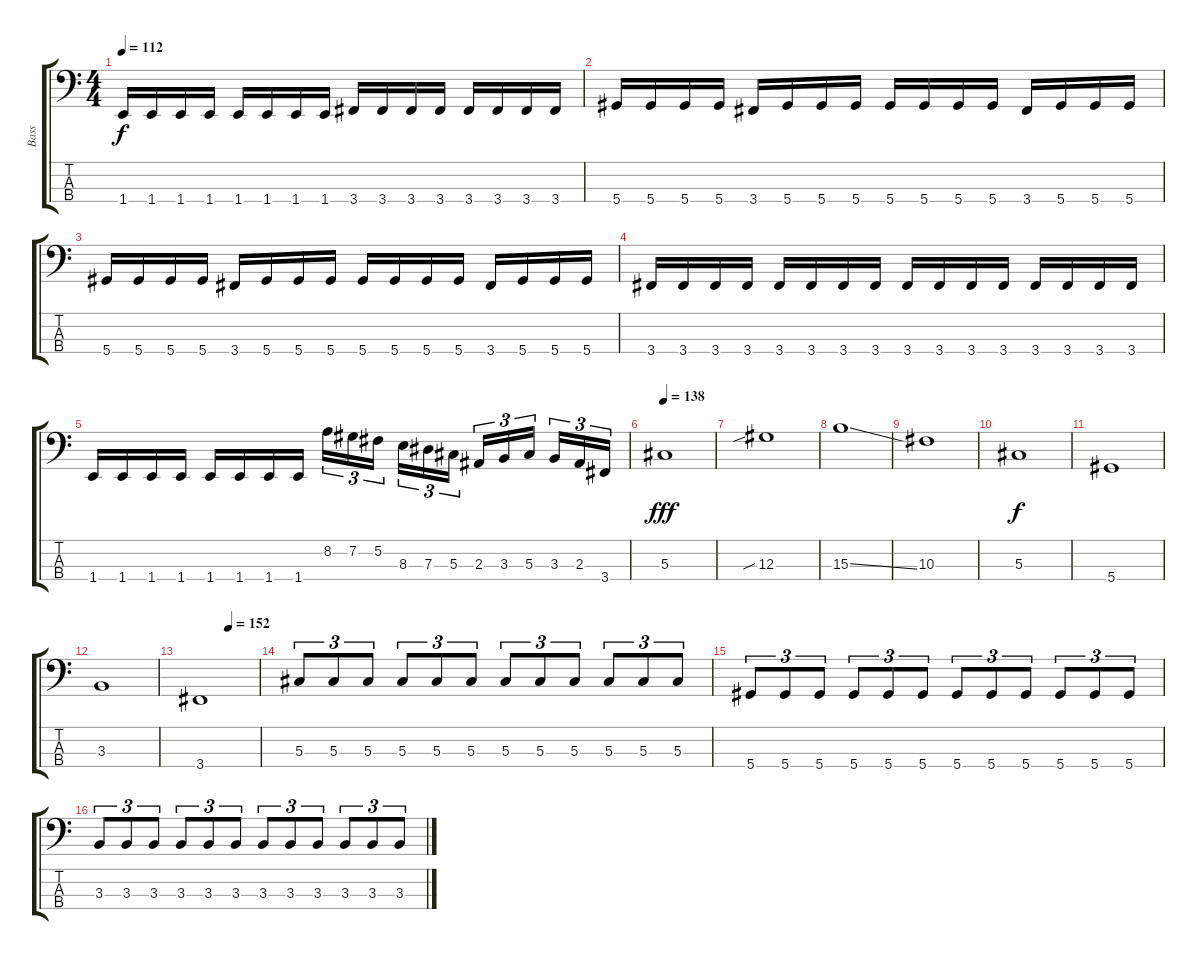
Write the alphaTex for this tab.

\track ("Bass" "Bass") {instrument electricbasspick}
\staff {score tabs}
\tuning (Gb2 Db2 Ab1 Eb1) {hide}
\ts (4 4)
\tempo 112
\clef f4
\ks c
1.4.16{dy f} 1.4.16 1.4.16 1.4.16 1.4.16 1.4.16 1.4.16 1.4.16 3.4.16 3.4.16 3.4.16 3.4.16 3.4.16 3.4.16 3.4.16 3.4.16 |
5.4.16 5.4.16 5.4.16 5.4.16 3.4.16 5.4.16 5.4.16 5.4.16 5.4.16 5.4.16 5.4.16 5.4.16 3.4.16 5.4.16 5.4.16 5.4.16 |
5.4.16 5.4.16 5.4.16 5.4.16 3.4.16 5.4.16 5.4.16 5.4.16 5.4.16 5.4.16 5.4.16 5.4.16 3.4.16 5.4.16 5.4.16 5.4.16 |
3.4.16 3.4.16 3.4.16 3.4.16 3.4.16 3.4.16 3.4.16 3.4.16 3.4.16 3.4.16 3.4.16 3.4.16 3.4.16 3.4.16 3.4.16 3.4.16 |
1.4.16{volume 12} 1.4.16 1.4.16 1.4.16 1.4.16 1.4.16 1.4.16 1.4.16 8.2.16{tu (3 2)} 7.2.16{tu (3 2)} 5.2.16{tu (3 2) beam splitsecondary} 8.3.16{tu (3 2)} 7.3.16{tu (3 2)} 5.3.16{tu (3 2)} 2.3.16{tu (3 2)} 3.3.16{tu (3 2)} 5.3.16{tu (3 2) beam splitsecondary} 3.3.16{tu (3 2)} 2.3.16{tu (3 2)} 3.4.16{tu (3 2)} |
\tempo 138
5.3.1{dy fff} |
12.3{sib}.1 |
15.3{ss}.1 |
10.3.1 |
5.3.1{dy f} |
5.4.1 |
3.3.1 |
\tempo (152 0.5)
3.4.1 |
5.3.8{tu (3 2)} 5.3.8{tu (3 2)} 5.3.8{tu (3 2)} 5.3.8{tu (3 2)} 5.3.8{tu (3 2)} 5.3.8{tu (3 2)} 5.3.8{tu (3 2)} 5.3.8{tu (3 2)} 5.3.8{tu (3 2)} 5.3.8{tu (3 2)} 5.3.8{tu (3 2)} 5.3.8{tu (3 2)} |
5.4.8{tu (3 2)} 5.4.8{tu (3 2)} 5.4.8{tu (3 2)} 5.4.8{tu (3 2)} 5.4.8{tu (3 2)} 5.4.8{tu (3 2)} 5.4.8{tu (3 2)} 5.4.8{tu (3 2)} 5.4.8{tu (3 2)} 5.4.8{tu (3 2)} 5.4.8{tu (3 2)} 5.4.8{tu (3 2)} |
3.3.8{tu (3 2)} 3.3.8{tu (3 2)} 3.3.8{tu (3 2)} 3.3.8{tu (3 2)} 3.3.8{tu (3 2)} 3.3.8{tu (3 2)} 3.3.8{tu (3 2)} 3.3.8{tu (3 2)} 3.3.8{tu (3 2)} 3.3.8{tu (3 2)} 3.3.8{tu (3 2)} 3.3.8{tu (3 2)}
